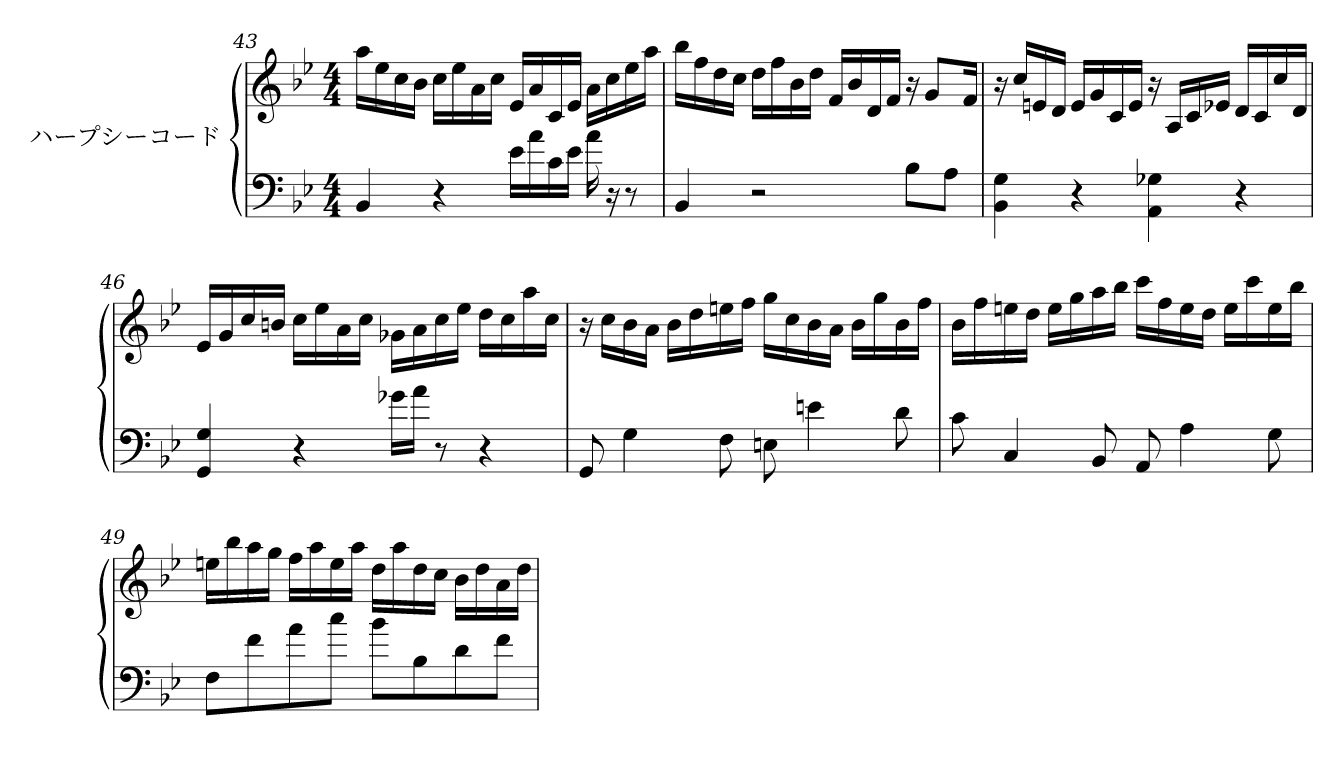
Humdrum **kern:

**kern	**kern
*part1	*part1
*staff2	*staff1
*I"ハープシーコード	*
!!LO:LB:g=z
*clefF4	*clefG2
*k[b-e-]	*k[b-e-]
*M4/4	*M4/4
=43	=43
4BB-/	16aa\LL
.	16ee-\
.	16cc\
.	16b-\JJ
4r	16cc\LL
.	16ee-\
.	16a\
.	16cc\JJ
16e-\LL	16e-/LL
16a\	16a/
16c\	16c/
16e-\JJ	16e-/JJ
16a\	16a\LL
16r	16cc\
8r	16ee-\
.	16aa\JJ
=44	=44
4BB-/	16bb-\LL
.	16ff\
.	16dd\
.	16cc\JJ
2r	16dd\LL
.	16ff\
.	16b-\
.	16dd\JJ
.	16f/LL
.	16b-/
.	16d/
.	16f/JJ
8B-\L	16r
.	8g/L
8A\J	.
.	16f/Jk
!!LO:LB:g=z
=45	=45
4BB-\ 4G\	16r
.	16cc/LL
.	16en/
.	16d/JJ
4r	16e/LL
.	16g/
.	16c/
.	16e/JJ
4AA\ 4G-X\	16r
.	16A/LL
.	16c/
.	16e-X/JJ
4r	16d/LL
.	16c/
.	16cc/
.	16d/JJ
=46	=46
4GG/ 4G/	16e-/LL
.	16g/
.	16cc/
.	16bn/JJ
4r	16cc\LL
.	16ee-\
.	16a\
.	16cc\JJ
16g-X\LL	16g-X\LL
16a\JJ	16a\
8r	16cc\
.	16ee-\JJ
4r	16dd\LL
.	16cc\
.	16aa\
.	16cc\JJ
!!LO:PB:g=z
=47	=47
8GG/	16r
.	16cc\LL
4G\	16b-\
.	16a\JJ
.	16b-\LL
.	16dd\
8F\	16een\
.	16ff\JJ
8En\	16gg\LL
.	16cc\
4en\	16b-\
.	16a\JJ
.	16b-\LL
.	16gg\
8d\	16b-\
.	16ff\JJ
=48	=48
8c\	16b-\LL
.	16ff\
4C/	16een\
.	16dd\JJ
.	16ee\LL
.	16gg\
8BB-/	16aa\
.	16bb-\JJ
8AA/	16ccc\LL
.	16ff\
4A\	16ee\
.	16dd\JJ
.	16ee\LL
.	16ccc\
8G\	16ee\
.	16bb-\JJ
!!LO:LB:g=z
=49	=49
8F\L	16een\LL
.	16bb-\
8f\	16aa\
.	16gg\JJ
8a\	16ff\LL
.	16aa\
8cc\J	16ee\
.	16aa\JJ
8b-\L	16dd\LL
.	16aa\
8B-\	16dd\
.	16cc\JJ
8d\	16b-\LL
.	16dd\
8f\J	16a\
.	16dd\JJ
=	=
*-	*-
